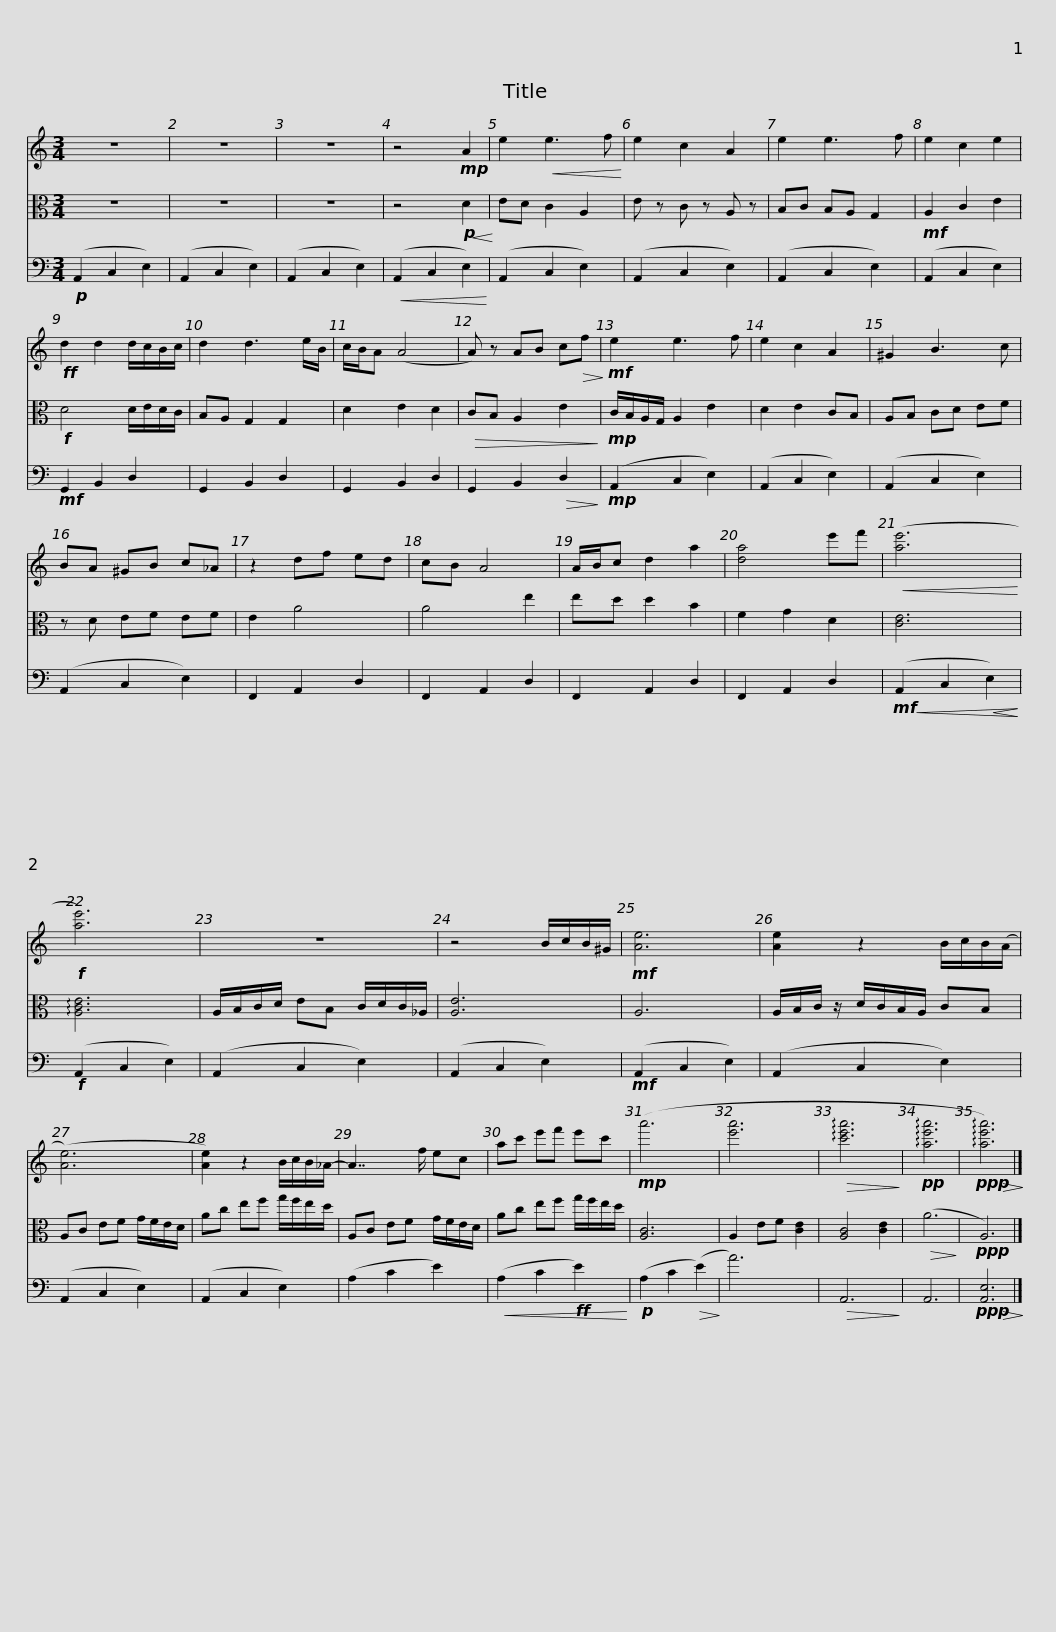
X:1
%%score 1 2 3
L:1/8
M:3/4
I:linebreak $
K:C
V:1 treble
V:2 alto
V:3 bass
V:1
 z6 | z6 | z6 | z4!mp! A2 | e2!<(! e3 f!<)! | %5
 e2 c2 A2 | e2 e3 f | e2 c2 e2 |!ff! d2 d2 d/c/B/c/ |$ d2 d3 e/B/ | %10
 c/B/A (A4 | A) z AB c!>(!f!>)! |!mf! e2 e3 f | e2 c2 A2 | ^G2 B3 c | %15
 BA ^GB c_A |$ z2 df ed | cB A4 | A/B/c d2 a2 | [da]4 e'f' | %20
!<(! ([ae']6!<)! |!f! [ae']6) | z6 | z4 B/c/B/^G/ |$!mf! [Ae]6 | %25
 [Ae]2 z2 B/c/B/(A/ | ([Ae]6) | [Ae]2) z2 B/c/B/_A/- | A7/2 f/ ec |$ ac' e'f' e'c' | %30
!mp! (a'6 | [e'a']6 |!>(! !arpeggio![c'e'a']6!>)! |!pp! !arpeggio![ae'a']6 |!ppp!!>(! !arpeggio![ae'a']6)!>)! |] %35
V:2
 z6 | z6 | z6 | z4!p!!<(! D2!<)! | ED C2 A,2 | %5
 E z C z A, z | B,C B,A, G,2 |!mf! A,2 C2 E2 |!f! D4 D/E/D/C/ |$ B,A, G,2 G,2 | %10
 D2 E2 D2 |!>(! CB, A,2 E2!>)! |!mp! C/B,/A,/G,/ A,2 E2 | D2 E2 CB, | A,B, CD EF | %15
 z D EF EF |$ E2 A4 | A4 e2 | ed d2 B2 | F2 G2 D2 | %20
 [CE]6 | !arpeggio![A,CE]6 | A,/B,/C/D/ EB, C/D/C/_A,/ | [A,E]6 |$ A,6 | %25
 A,/B,/C/ z/ D/C/B,/A,/ CB, | A,C EF G/F/E/D/ | Ac ef g/f/e/d/ | A,C EF G/F/E/D/ |$ Ac ef g/f/e/d/ | %30
 [A,C]6 | A,2 EF [CE]2 | [A,C]4 [CE]2 |!>(! (A6!>)! |!ppp! A,6) |] %35
V:3
!p! (A,,2 C,2 E,2) | (A,,2 C,2 E,2) | (A,,2 C,2 E,2) |!<(! (A,,2 C,2 E,2)!<)! | (A,,2 C,2 E,2) | %5
 (A,,2 C,2 E,2) | (A,,2 C,2 E,2) | (A,,2 C,2 E,2) |!mf! G,,2 B,,2 D,2 |$ G,,2 B,,2 D,2 | %10
 G,,2 B,,2 D,2 | G,,2 B,,2!>(! D,2!>)! |!mp! (A,,2 C,2 E,2) | (A,,2 C,2 E,2) | (A,,2 C,2 E,2) | %15
 (A,,2 C,2 E,2) |$ F,,2 A,,2 D,2 | F,,2 A,,2 D,2 | F,,2 A,,2 D,2 | F,,2 A,,2 D,2 | %20
!mf!!<(! (A,,2 C,2!<(! E,2)!<)!!<)! |!f! (A,,2 C,2 E,2) | (A,,2 C,2 E,2) | (A,,2 C,2 E,2) |$!mf! (A,,2 C,2 E,2) | %25
 (A,,2 C,2 E,2) | (A,,2 C,2 E,2) | (A,,2 C,2 E,2) | (A,2 C2 E2) |$!<(! (A,2 C2!ff! E2)!<)! | %30
!p! (A,2 C2!>(! (E2)!>)! | A6) |!>(! A,,6!>)! | A,,6 |!ppp!!>(! [A,,E,]6!>)! |] %35
